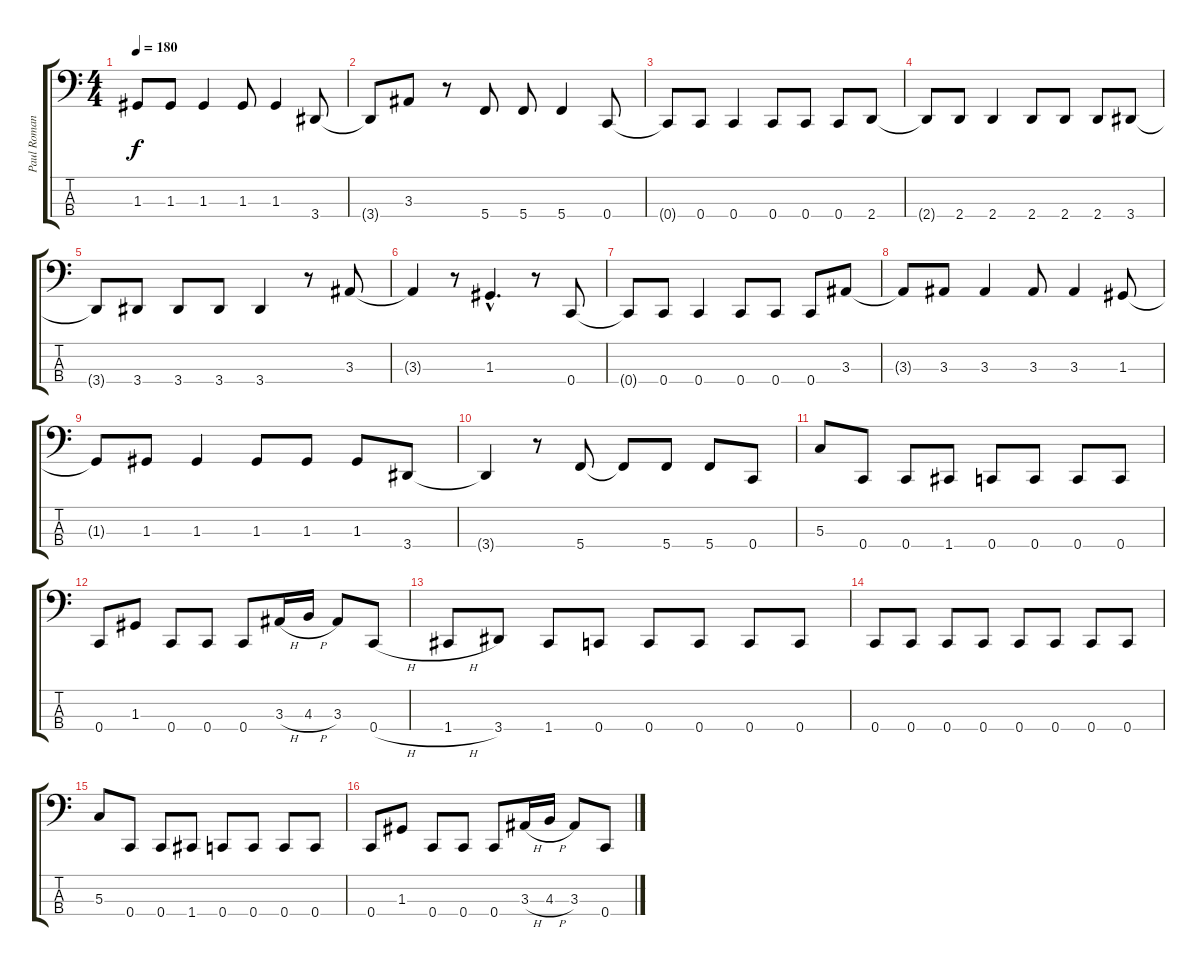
\track ("Paul Romanko" "Paul Roman") {instrument electricbasspick}
\staff {score tabs}
\tuning (F2 C2 G1 C1) {hide}
\ts (4 4)
\tempo 180
\clef f4
\ks c
1.3{t}.8{dy f} 1.3.8 1.3.4 1.3.8 1.3.4 3.4.8 |
3.4{t}.8 3.3.8 r.8 5.4.8 5.4.8 5.4.4 0.4.8 |
0.4{t}.8 0.4.8 0.4.4 0.4.8 0.4.8 0.4.8 2.4.8 |
2.4{t}.8 2.4.8 2.4.4 2.4.8 2.4.8 2.4.8 3.4.8 |
3.4{t}.8 3.4.8 3.4.8 3.4.8 3.4.4 r.8 3.3.8 |
3.3{t}.4 r.8 1.3{hac}.4{d} r.8 0.4.8 |
0.4{t}.8 0.4.8 0.4.4 0.4.8 0.4.8 0.4.8 3.3.8 |
3.3{t}.8 3.3.8 3.3.4 3.3.8 3.3.4 1.3.8 |
1.3{t}.8 1.3.8 1.3.4 1.3.8 1.3.8 1.3.8 3.4.8 |
3.4{t}.4 r.8 5.4.8 5.4{t}.8 5.4.8 5.4.8 0.4.8 |
5.3.8 0.4.8 0.4.8 1.4.8 0.4.8 0.4.8 0.4.8 0.4.8 |
0.4.8 1.3.8 0.4.8 0.4.8 0.4.8 3.3{h}.16 4.3{h}.16 3.3.8 0.4{h}.8 |
1.4{h}.8 3.4.8 1.4.8 0.4.8 0.4.8 0.4.8 0.4.8 0.4.8 |
0.4.8 0.4.8 0.4.8 0.4.8 0.4.8 0.4.8 0.4.8 0.4.8 |
5.3.8 0.4.8 0.4.8 1.4.8 0.4.8 0.4.8 0.4.8 0.4.8 |
0.4.8 1.3.8 0.4.8 0.4.8 0.4.8 3.3{h}.16 4.3{h}.16 3.3.8 0.4{h}.8
